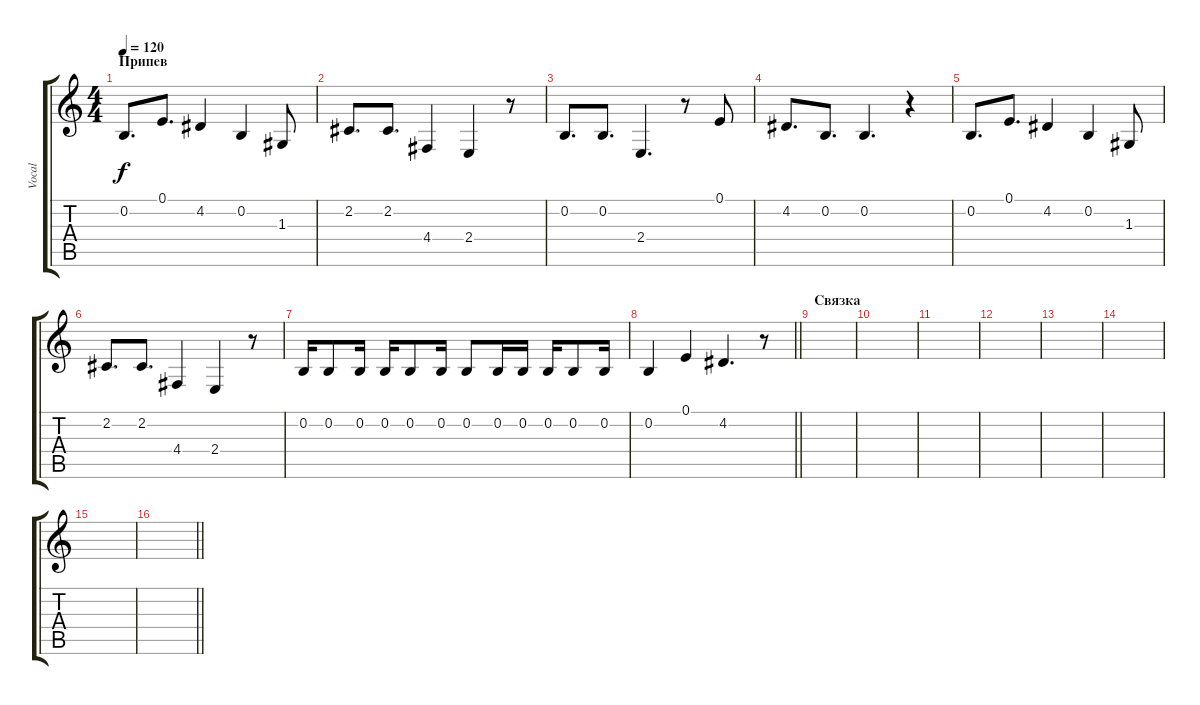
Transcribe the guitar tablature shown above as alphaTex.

\track ("Vocal" "Vocal") {instrument lead8bassandlead}
\staff {score tabs}
\tuning (E4 B3 G3 D3 A2 E2) {hide}
\ts (4 4)
\section ("" "Припев")
\tempo 120
\clef g2
\ks c
0.2.8{d dy f} 0.1.8{d} 4.2.4 0.2.4 1.3.8 |
2.2.8{d} 2.2.8{d} 4.4.4 2.4.4 r.8 |
0.2.8{d} 0.2.8{d} 2.4.4{d} r.8 0.1.8 |
4.2.8{d} 0.2.8{d} 0.2.4{d} r.4 |
0.2.8{d} 0.1.8{d} 4.2.4 0.2.4 1.3.8 |
2.2.8{d} 2.2.8{d} 4.4.4 2.4.4 r.8 |
0.2.16 0.2.8 0.2.16 0.2.16 0.2.8 0.2.16 0.2.8 0.2.16 0.2.16 0.2.16 0.2.8 0.2.16 |
\barLineRight lightlight
0.2.4 0.1.4 4.2.4{d} r.8 |
\section ("" "Связка")
|
|
|
|
|
|
|
\barLineRight lightlight
